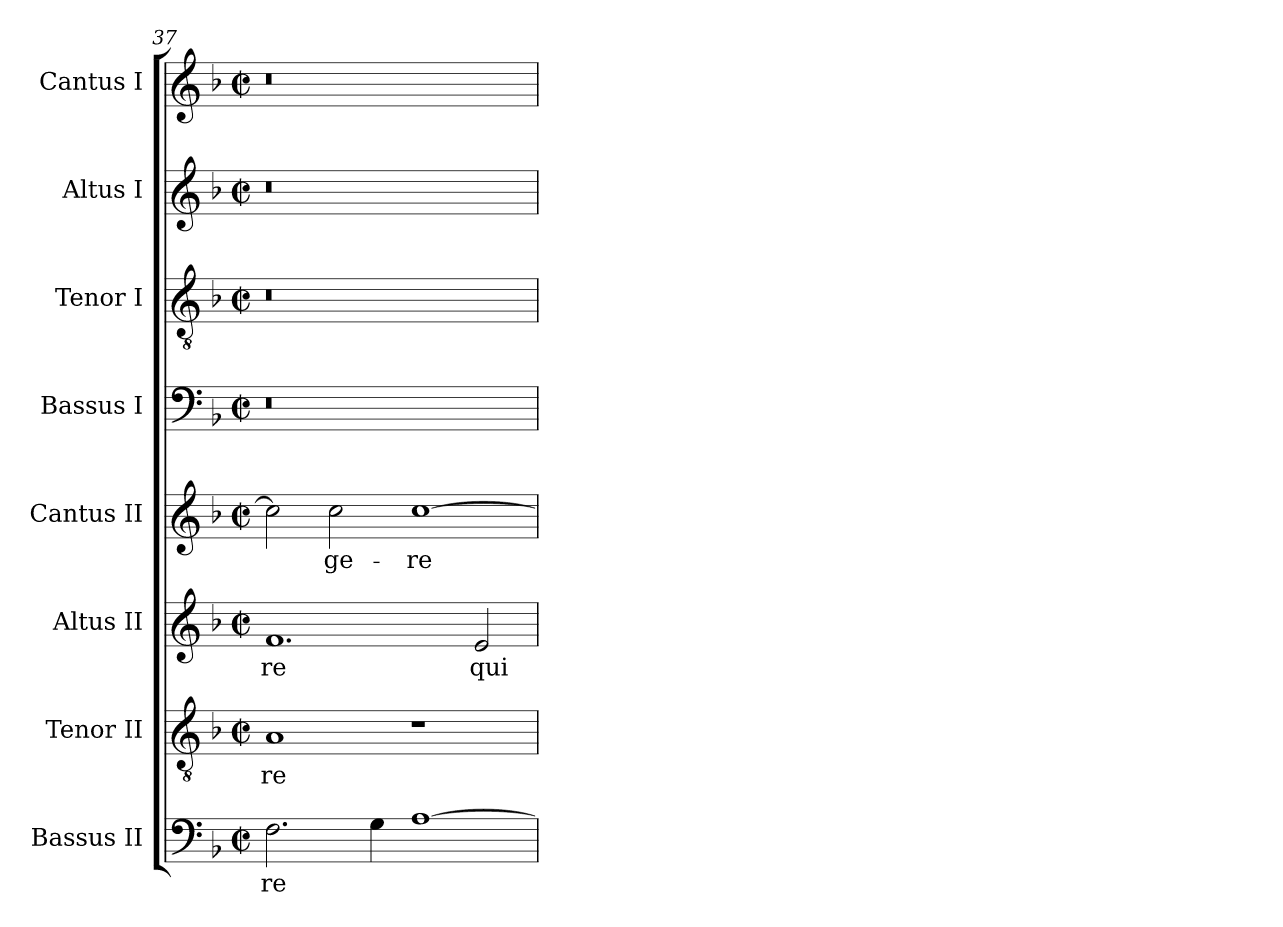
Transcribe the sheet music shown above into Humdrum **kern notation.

**kern	**text	**kern	**text	**kern	**text	**kern	**text	**kern	**kern	**kern	**kern
*part8	*part8	*part7	*part7	*part6	*part6	*part5	*part5	*part4	*part3	*part2	*part1
*staff8	*staff8	*staff7	*staff7	*staff6	*staff6	*staff5	*staff5	*staff4	*staff3	*staff2	*staff1
*I"Bassus II	*	*I"Tenor II	*	*I"Altus II	*	*I"Cantus II	*	*I"Bassus I	*I"Tenor I	*I"Altus I	*I"Cantus I
*clefF4	*	*clefGv2	*	*clefG2	*	*clefG2	*	*clefF4	*clefGv2	*clefG2	*clefG2
*k[b-]	*	*k[b-]	*	*k[b-]	*	*k[b-]	*	*k[b-]	*k[b-]	*k[b-]	*k[b-]
*F:	*	*F:	*	*F:	*	*F:	*	*F:	*F:	*F:	*F:
*M2/2	*	*M2/2	*	*M2/2	*	*M2/2	*	*M2/2	*M2/2	*M2/2	*M2/2
*met(c|)	*	*met(c|)	*	*met(c|)	*	*met(c|)	*	*met(c|)	*met(c|)	*met(c|)	*met(c|)
=37	=37	=37	=37	=37	=37	=37	=37	=37	=37	=37	=37
!	!LO:LY:b:cj	!	!LO:LY:b:cj	!	!LO:LY:b:cj	!	!	!	!	!	!
2.F\	-re	1A	re	1.f	re	2cc\]	.	0r	0r	0r	0r
!	!	!	!	!	!	!	!LO:LY:b:cj	!	!	!	!
.	.	.	.	.	.	2cc\	-ge-	.	.	.	.
4G\	.	.	.	.	.	.	.	.	.	.	.
!	!	!	!	!	!	!	!LO:LY:b:cj	!	!	!	!
[>1A	.	1r	.	.	.	[<1cc	-re	.	.	.	.
!	!	!	!	!	!LO:LY:b:cj	!	!	!	!	!	!
.	.	.	.	2e/	qui	.	.	.	.	.	.
=	=	=	=	=	=	=	=	=	=	=	=
*-	*-	*-	*-	*-	*-	*-	*-	*-	*-	*-	*-
